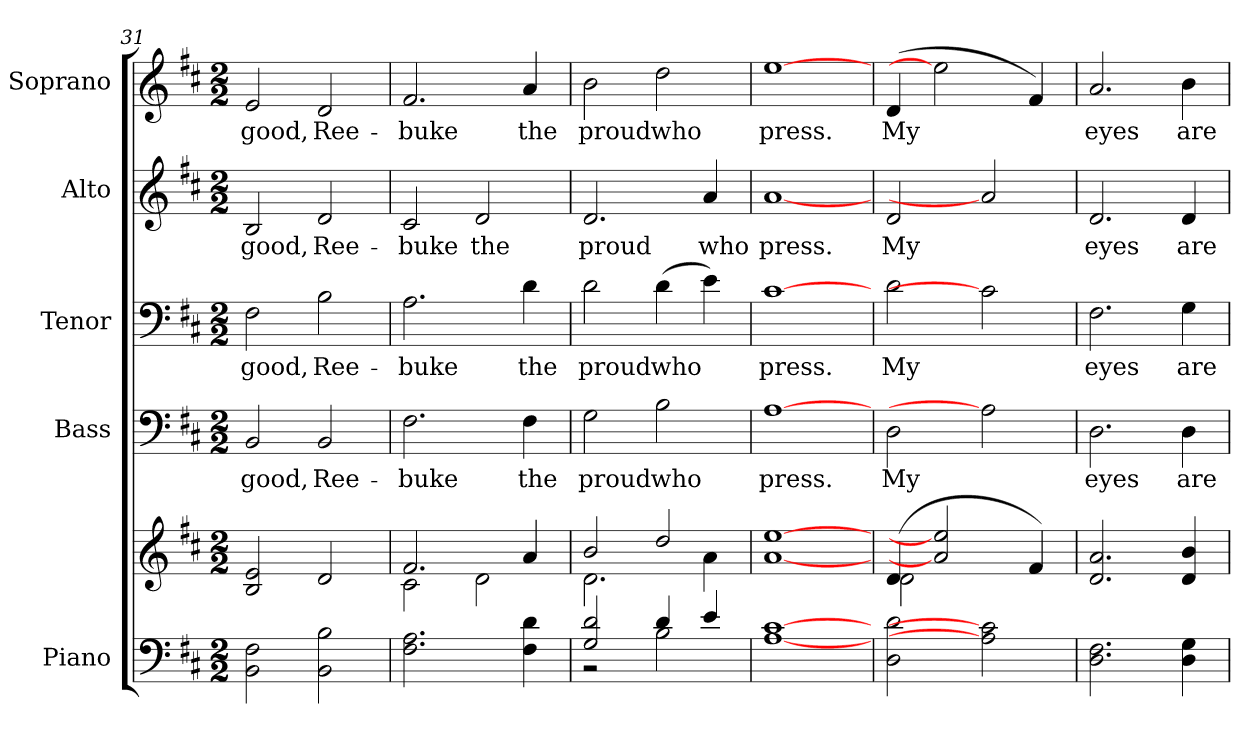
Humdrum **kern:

**kern	**kern	**kern	**text	**kern	**text	**kern	**text	**kern	**text
*part5	*part5	*part4	*part4	*part3	*part3	*part2	*part2	*part1	*part1
*staff6	*staff5	*staff4	*staff4	*staff3	*staff3	*staff2	*staff2	*staff1	*staff1
*I"Piano	*	*I"Bass	*	*I"Tenor	*	*I"Alto	*	*I"Soprano	*
*I'Pno.	*	*I'B.	*	*I'T.	*	*I'A.	*	*I'S.	*
*clefF4	*clefG2	*clefF4	*	*clefF4	*	*clefG2	*	*clefG2	*
*k[f#c#]	*k[f#c#]	*k[f#c#]	*	*k[f#c#]	*	*k[f#c#]	*	*k[f#c#]	*
*D:	*D:	*D:	*	*D:	*	*D:	*	*D:	*
*M2/2	*M2/2	*M2/2	*	*M2/2	*	*M2/2	*	*M2/2	*
=31	=31	=31	=31	=31	=31	=31	=31	=31	=31
!	!	!	!LO:LY:b:color=#000000	!	!	!	!	!	!
!	!	!	!	!	!LO:LY:b:color=#000000	!	!	!	!
!	!	!	!	!	!	!	!LO:LY:b:color=#000000	!	!
!	!	!	!	!	!	!	!	!	!LO:LY:b:color=#000000
2BBi\ 2F#i	2Bi/ 2ei	2BBi/	good,	2F#i\	good,	2Bi/	good,	2ei/	good,
!	!	!	!LO:LY:b:color=#000000	!	!	!	!	!	!
!	!	!	!	!	!LO:LY:b:color=#000000	!	!	!	!
!	!	!	!	!	!	!	!LO:LY:b:color=#000000	!	!
!	!	!	!	!	!	!	!	!	!LO:LY:b:color=#000000
2BBi\ 2Bi	2di/	2BBi/	Ree-	2Bi\	Ree-	2di/	Ree-	2di/	Ree-
!!LO:PB:g=z
=32	=32	=32	=32	=32	=32	=32	=32	=32	=32
*	*^	*	*	*	*	*	*	*	*
!	!	!	!	!LO:LY:b:color=#000000	!	!	!	!	!	!
!	!	!	!	!	!	!LO:LY:b:color=#000000	!	!	!	!
!	!	!	!	!	!	!	!	!LO:LY:b:color=#000000	!	!
!	!	!	!	!	!	!	!	!	!	!LO:LY:b:color=#000000
2.F#i\ 2.Ai	2.f#i/	2c#i\	2.F#i\	-buke	2.Ai\	-buke	2c#i/	-buke	2.f#i/	-buke
!	!	!	!	!	!	!	!	!LO:LY:b:color=#000000	!	!
.	.	2di\	.	.	.	.	2di/	the	.	.
!	!	!	!	!LO:LY:b:color=#000000	!	!	!	!	!	!
!	!	!	!	!	!	!LO:LY:b:color=#000000	!	!	!	!
!	!	!	!	!	!	!	!	!	!	!LO:LY:b:color=#000000
4F#i\ 4di	4ai/	.	4F#i\	the	4di\	the	.	.	4ai/	the
=33	=33	=33	=33	=33	=33	=33	=33	=33	=33	=33
*^	*	*	*	*	*	*	*	*	*	*
!	!	!	!	!	!LO:LY:b:color=#000000	!	!	!	!	!	!
!	!	!	!	!	!	!	!LO:LY:b:color=#000000	!	!	!	!
!	!	!	!	!	!	!	!	!	!LO:LY:b:color=#000000	!	!
!	!	!	!	!	!	!	!	!	!	!	!LO:LY:b:color=#000000
2Gi/ 2di	2r	2bi/	2.di\	2Gi\	proud	2di\	proud	2.di/	proud	2bi\	proud
!	!	!	!	!	!LO:LY:b:color=#000000	!	!	!	!	!	!
!	!	!	!	!	!	!	!LO:LY:b:color=#000000	!	!	!	!
!	!	!	!	!	!	!	!	!	!	!	!LO:LY:b:color=#000000
4di/	2Bi\	2ddi/	.	2Bi\	who	(4di\	who	.	.	2ddi\	who
!	!	!	!	!	!	!	!	!	!LO:LY:b:color=#000000	!	!
4ei/	.	.	4ai\	.	.	4ei\)	.	4ai/	who	.	.
*v	*v	*	*	*	*	*	*	*	*	*	*
*	*v	*v	*	*	*	*	*	*	*	*
=34	=34	=34	=34	=34	=34	=34	=34	=34	=34
*	*^	*	*	*	*	*	*	*	*
!	!	!	!	!LO:LY:b:color=#000000	!	!	!	!	!	!
*	*v	*v	*	*	*	*	*	*	*	*
*	*^	*	*	*	*	*	*	*	*
!	!	!	!	!	!	!LO:LY:b:color=#000000	!	!	!	!
*	*v	*v	*	*	*	*	*	*	*	*
*	*^	*	*	*	*	*	*	*	*
!	!	!	!	!	!	!	!	!LO:LY:b:color=#000000	!	!
*	*v	*v	*	*	*	*	*	*	*	*
*	*^	*	*	*	*	*	*	*	*
!	!	!	!	!	!	!	!	!	!	!LO:LY:b:color=#000000
*	*v	*v	*	*	*	*	*	*	*	*
[1Ai [1c#i	[1ai [1eei	[1Ai	press.	[1c#i	press.	[1ai	press.	[1eei	press.
=35	=35	=35	=35	=35	=35	=35	=35	=35	=35
*	*^	*	*	*	*	*	*	*	*
!	!	!	!	!LO:LY:b:color=#000000	!	!	!	!	!	!
!	!	!	!	!	!	!LO:LY:b:color=#000000	!	!	!	!
!	!	!	!	!	!	!	!	!LO:LY:b:color=#000000	!	!
!	!	!	!	!	!	!	!	!	!	!LO:LY:b:color=#000000
2Di\ 2di	(4di/	2di\	2Di\	My	2di\	My	2di/	My	(4di/	My
.	2ai] 2eei]	.	.	.	.	.	.	.	2eei]	.
2Ai] 2c#i]	.	2ryy	2Ai]	.	2c#i]	.	2ai]	.	.	.
.	4f#i/)	.	.	.	.	.	.	.	4f#i/)	.
*	*v	*v	*	*	*	*	*	*	*	*
=36	=36	=36	=36	=36	=36	=36	=36	=36	=36
!	!	!	!LO:LY:b:color=#000000	!	!	!	!	!	!
!	!	!	!	!	!LO:LY:b:color=#000000	!	!	!	!
!	!	!	!	!	!	!	!LO:LY:b:color=#000000	!	!
!	!	!	!	!	!	!	!	!	!LO:LY:b:color=#000000
2.Di\ 2.F#i	2.di/ 2.ai	2.Di\	eyes	2.F#i\	eyes	2.di/	eyes	2.ai/	eyes
!	!	!	!LO:LY:b:color=#000000	!	!	!	!	!	!
!	!	!	!	!	!LO:LY:b:color=#000000	!	!	!	!
!	!	!	!	!	!	!	!LO:LY:b:color=#000000	!	!
!	!	!	!	!	!	!	!	!	!LO:LY:b:color=#000000
4Di\ 4Gi	4di/ 4bi	4Di\	are	4Gi\	are	4di/	are	4bi\	are
=	=	=	=	=	=	=	=	=	=
*-	*-	*-	*-	*-	*-	*-	*-	*-	*-
